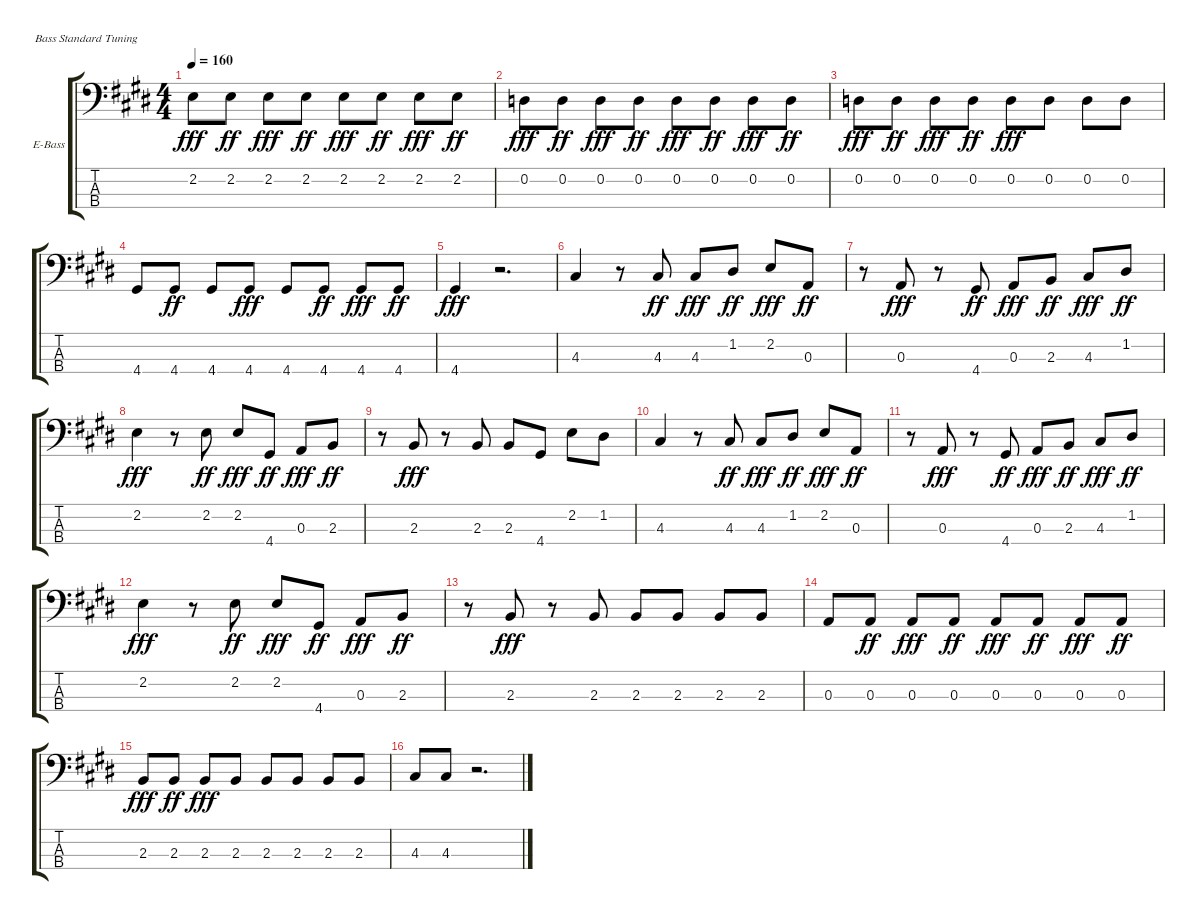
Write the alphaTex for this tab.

\bracketExtendMode groupsimilarinstruments
\firstSystemTrackNameOrientation horizontal
\otherSystemsTrackNameOrientation horizontal
\track ("Bass" "E-Bass") {instrument electricbasspick}
\staff {score tabs}
\tuning (G2 D2 A1 E1)
\ts (4 4)
\tempo 160
\clef f4
\ks e
2.2.8{dy fff} 2.2.8{dy ff} 2.2.8{dy fff} 2.2.8{dy ff} 2.2.8{dy fff} 2.2.8{dy ff} 2.2.8{dy fff} 2.2.8{dy ff} |
0.2.8{dy fff} 0.2.8{dy ff} 0.2.8{dy fff} 0.2.8{dy ff} 0.2.8{dy fff} 0.2.8{dy ff} 0.2.8{dy fff} 0.2.8{dy ff} |
0.2.8{dy fff} 0.2.8{dy ff} 0.2.8{dy fff} 0.2.8{dy ff} 0.2.8{dy fff} 0.2.8 0.2.8 0.2.8 |
4.4.8 4.4.8{dy ff} 4.4.8 4.4.8{dy fff} 4.4.8 4.4.8{dy ff} 4.4.8{dy fff} 4.4.8{dy ff} |
4.4.4{dy fff} r.2{d} |
4.3.4 r.8 4.3.8{dy ff} 4.3.8{dy fff} 1.2.8{dy ff} 2.2.8{dy fff} 0.3.8{dy ff} |
r.8 0.3.8{dy fff} r.8 4.4.8{dy ff} 0.3.8{dy fff} 2.3.8{dy ff} 4.3.8{dy fff} 1.2.8{dy ff} |
2.2.4{dy fff} r.8 2.2.8{dy ff} 2.2.8{dy fff} 4.4.8{dy ff} 0.3.8{dy fff} 2.3.8{dy ff} |
r.8 2.3.8{dy fff} r.8 2.3.8 2.3.8 4.4.8 2.2.8 1.2.8 |
4.3.4 r.8 4.3.8{dy ff} 4.3.8{dy fff} 1.2.8{dy ff} 2.2.8{dy fff} 0.3.8{dy ff} |
r.8 0.3.8{dy fff} r.8 4.4.8{dy ff} 0.3.8{dy fff} 2.3.8{dy ff} 4.3.8{dy fff} 1.2.8{dy ff} |
2.2.4{dy fff} r.8 2.2.8{dy ff} 2.2.8{dy fff} 4.4.8{dy ff} 0.3.8{dy fff} 2.3.8{dy ff} |
r.8 2.3.8{dy fff} r.8 2.3.8 2.3.8 2.3.8 2.3.8 2.3.8 |
0.3.8 0.3.8{dy ff} 0.3.8{dy fff} 0.3.8{dy ff} 0.3.8{dy fff} 0.3.8{dy ff} 0.3.8{dy fff} 0.3.8{dy ff} |
2.3.8{dy fff} 2.3.8{dy ff} 2.3.8{dy fff} 2.3.8 2.3.8 2.3.8 2.3.8 2.3.8 |
4.3.8 4.3.8 r.2{d}
